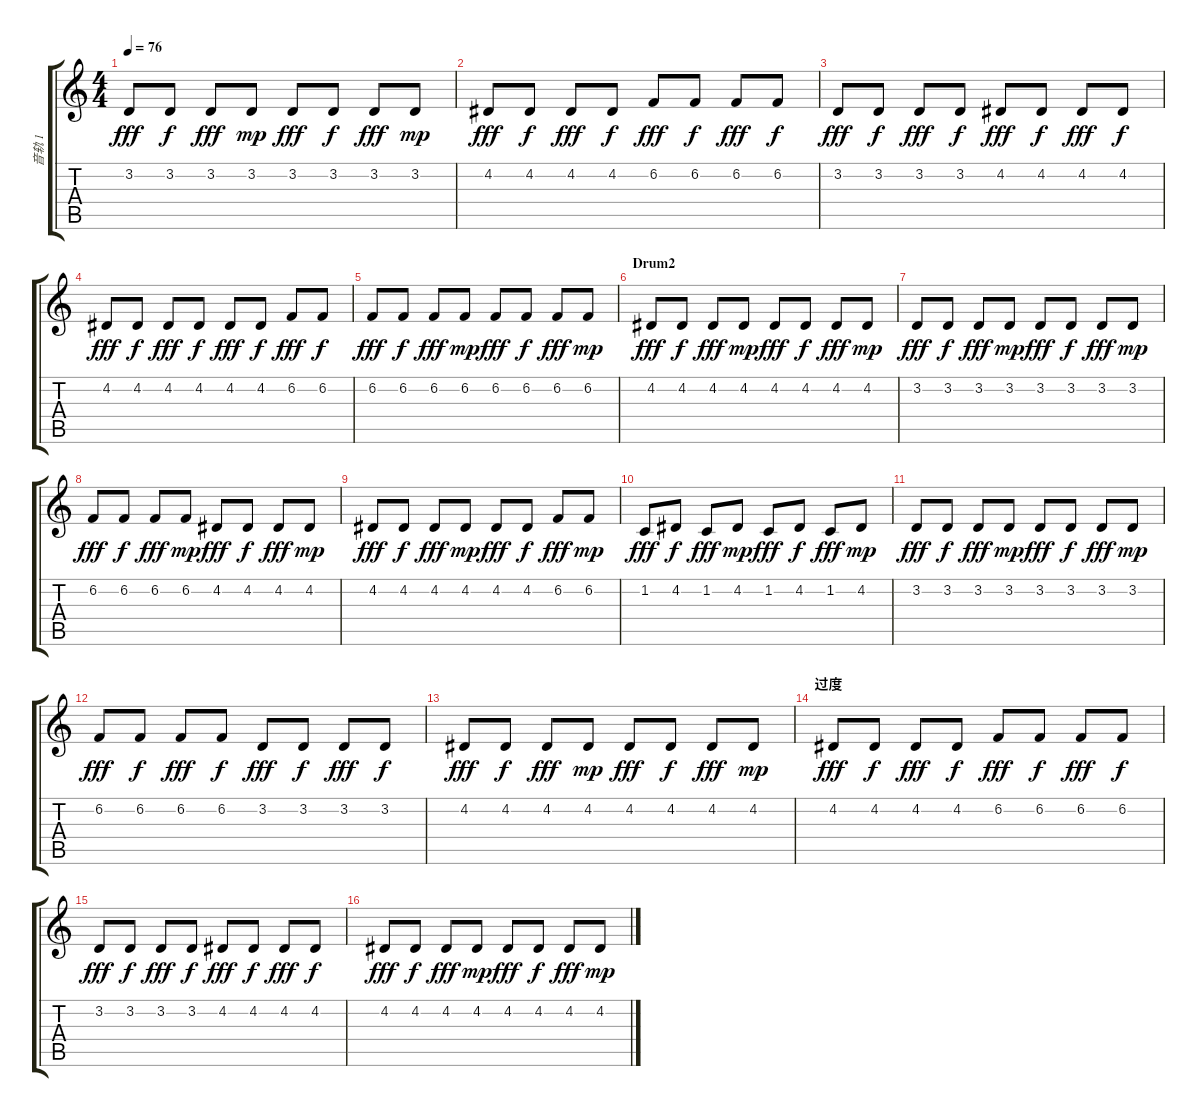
\track ("音轨 1" "音轨 1") {instrument acousticgrandpiano}
\staff {score tabs}
\tuning (E4 B3 G3 D3 A2 E2) {hide}
\ts (4 4)
\tempo 76
\clef g2
\ks c
3.2.8{dy fff} 3.2.8{dy f} 3.2.8{dy fff} 3.2.8{dy mp} 3.2.8{dy fff} 3.2.8{dy f} 3.2.8{dy fff} 3.2.8{dy mp} |
4.2.8{dy fff} 4.2.8{dy f} 4.2.8{dy fff} 4.2.8{dy f} 6.2.8{dy fff} 6.2.8{dy f} 6.2.8{dy fff} 6.2.8{dy f} |
3.2.8{dy fff} 3.2.8{dy f} 3.2.8{dy fff} 3.2.8{dy f} 4.2.8{dy fff} 4.2.8{dy f} 4.2.8{dy fff} 4.2.8{dy f} |
4.2.8{dy fff} 4.2.8{dy f} 4.2.8{dy fff} 4.2.8{dy f} 4.2.8{dy fff} 4.2.8{dy f} 6.2.8{dy fff} 6.2.8{dy f} |
6.2.8{dy fff} 6.2.8{dy f} 6.2.8{dy fff} 6.2.8{dy mp} 6.2.8{dy fff} 6.2.8{dy f} 6.2.8{dy fff} 6.2.8{dy mp} |
\section ("" "Drum2")
4.2.8{dy fff} 4.2.8{dy f} 4.2.8{dy fff} 4.2.8{dy mp} 4.2.8{dy fff} 4.2.8{dy f} 4.2.8{dy fff} 4.2.8{dy mp} |
3.2.8{dy fff} 3.2.8{dy f} 3.2.8{dy fff} 3.2.8{dy mp} 3.2.8{dy fff} 3.2.8{dy f} 3.2.8{dy fff} 3.2.8{dy mp} |
6.2.8{dy fff} 6.2.8{dy f} 6.2.8{dy fff} 6.2.8{dy mp} 4.2.8{dy fff} 4.2.8{dy f} 4.2.8{dy fff} 4.2.8{dy mp} |
4.2.8{dy fff} 4.2.8{dy f} 4.2.8{dy fff} 4.2.8{dy mp} 4.2.8{dy fff} 4.2.8{dy f} 6.2.8{dy fff} 6.2.8{dy mp} |
1.2.8{dy fff} 4.2.8{dy f} 1.2.8{dy fff} 4.2.8{dy mp} 1.2.8{dy fff} 4.2.8{dy f} 1.2.8{dy fff} 4.2.8{dy mp} |
3.2.8{dy fff} 3.2.8{dy f} 3.2.8{dy fff} 3.2.8{dy mp} 3.2.8{dy fff} 3.2.8{dy f} 3.2.8{dy fff} 3.2.8{dy mp} |
6.2.8{dy fff} 6.2.8{dy f} 6.2.8{dy fff} 6.2.8{dy f} 3.2.8{dy fff} 3.2.8{dy f} 3.2.8{dy fff} 3.2.8{dy f} |
4.2.8{dy fff} 4.2.8{dy f} 4.2.8{dy fff} 4.2.8{dy mp} 4.2.8{dy fff} 4.2.8{dy f} 4.2.8{dy fff} 4.2.8{dy mp} |
\section ("" "过度")
4.2.8{dy fff} 4.2.8{dy f} 4.2.8{dy fff} 4.2.8{dy f} 6.2.8{dy fff} 6.2.8{dy f} 6.2.8{dy fff} 6.2.8{dy f} |
3.2.8{dy fff} 3.2.8{dy f} 3.2.8{dy fff} 3.2.8{dy f} 4.2.8{dy fff} 4.2.8{dy f} 4.2.8{dy fff} 4.2.8{dy f} |
4.2.8{dy fff} 4.2.8{dy f} 4.2.8{dy fff} 4.2.8{dy mp} 4.2.8{dy fff} 4.2.8{dy f} 4.2.8{dy fff} 4.2.8{dy mp}
